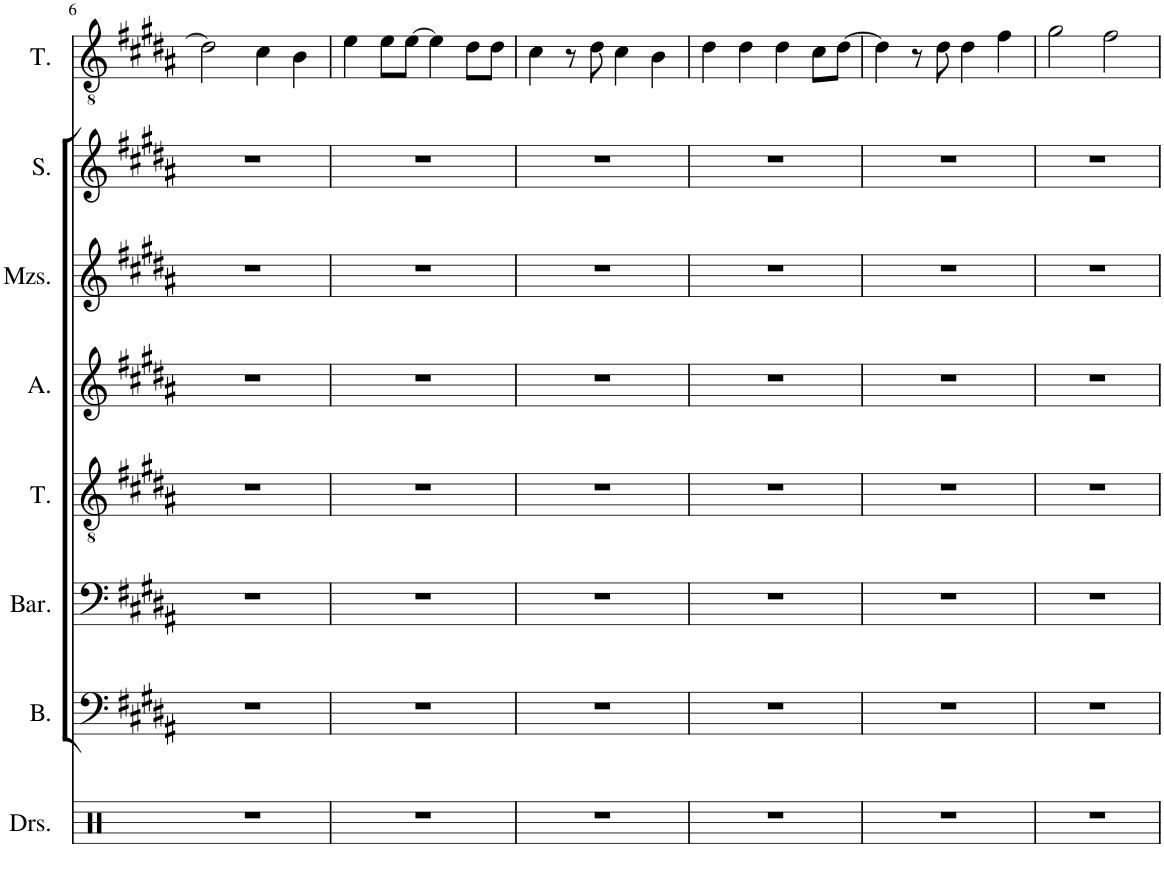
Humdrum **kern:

**kern	**kern	**kern	**kern	**kern	**kern	**kern	**kern
*part8	*part7	*part6	*part5	*part4	*part3	*part2	*part1
*staff8	*staff7	*staff6	*staff5	*staff4	*staff3	*staff2	*staff1
*I"Drumset	*I"Bass	*I"Baritone	*I"Tenor	*I"Alto	*I"Mezzo-soprano	*I"Soprano	*I"Tenor
*I'Drs.	*I'B.	*I'Bar.	*I'T.	*I'A.	*I'Mzs.	*I'S.	*I'T.
!!LO:PB:g=z
*clefX	*clefF4	*clefF4	*clefGv2	*clefG2	*clefG2	*clefG2	*clefGv2
*k[]	*k[f#c#g#d#a#]	*k[f#c#g#d#a#]	*k[f#c#g#d#a#]	*k[f#c#g#d#a#]	*k[f#c#g#d#a#]	*k[f#c#g#d#a#]	*k[f#c#g#d#a#]
*M2/2	*M2/2	*M2/2	*M2/2	*M2/2	*M2/2	*M2/2	*M2/2
*met(c|)	*met(c|)	*met(c|)	*met(c|)	*met(c|)	*met(c|)	*met(c|)	*met(c|)
=6	=6	=6	=6	=6	=6	=6	=6
1r	1r	1r	1r	1r	1r	1r	2d#\]
.	.	.	.	.	.	.	4c#\
.	.	.	.	.	.	.	4B\
=7	=7	=7	=7	=7	=7	=7	=7
1r	1r	1r	1r	1r	1r	1r	4e\
.	.	.	.	.	.	.	8e\L
.	.	.	.	.	.	.	[8e\J
.	.	.	.	.	.	.	4e\]
.	.	.	.	.	.	.	8d#\L
.	.	.	.	.	.	.	8d#\J
=8	=8	=8	=8	=8	=8	=8	=8
1r	1r	1r	1r	1r	1r	1r	4c#\
.	.	.	.	.	.	.	8r
.	.	.	.	.	.	.	8d#\
.	.	.	.	.	.	.	4c#\
.	.	.	.	.	.	.	4B\
=9	=9	=9	=9	=9	=9	=9	=9
1r	1r	1r	1r	1r	1r	1r	4d#\
.	.	.	.	.	.	.	4d#\
.	.	.	.	.	.	.	4d#\
.	.	.	.	.	.	.	8c#\L
.	.	.	.	.	.	.	[8d#\J
=10	=10	=10	=10	=10	=10	=10	=10
1r	1r	1r	1r	1r	1r	1r	4d#\]
.	.	.	.	.	.	.	8r
.	.	.	.	.	.	.	8d#\
.	.	.	.	.	.	.	4d#\
.	.	.	.	.	.	.	4f#\
=11	=11	=11	=11	=11	=11	=11	=11
1r	1r	1r	1r	1r	1r	1r	2g#\
.	.	.	.	.	.	.	2f#\
=	=	=	=	=	=	=	=
*-	*-	*-	*-	*-	*-	*-	*-
